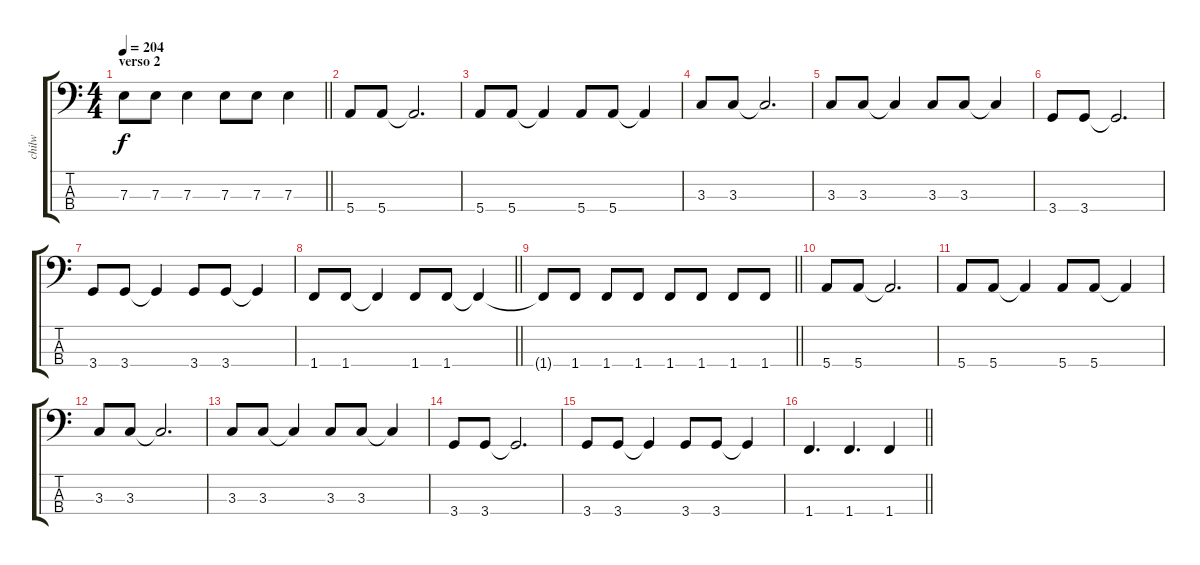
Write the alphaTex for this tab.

\track ("chilw" "chilw") {instrument electricbassfinger}
\staff {score tabs}
\tuning (G2 D2 A1 E1) {hide}
\ts (4 4)
\section ("" "verso 2")
\tempo 204
\clef f4
\barLineRight lightlight
\ks c
7.3{t}.8{dy f} 7.3.8 7.3.4 7.3.8 7.3.8 7.3.4 |
5.4.8 5.4.8 5.4{t}.2{d} |
5.4.8 5.4.8 5.4{t}.4 5.4.8 5.4.8 5.4{t}.4 |
3.3.8 3.3.8 3.3{t}.2{d} |
3.3.8 3.3.8 3.3{t}.4 3.3.8 3.3.8 3.3{t}.4 |
3.4.8 3.4.8 3.4{t}.2{d} |
3.4.8 3.4.8 3.4{t}.4 3.4.8 3.4.8 3.4{t}.4 |
\barLineRight lightlight
1.4.8 1.4.8 1.4{t}.4 1.4.8 1.4.8 1.4{t}.4 |
\section ("" "")
\barLineRight lightlight
1.4{t}.8 1.4.8 1.4.8 1.4.8 1.4.8 1.4.8 1.4.8 1.4.8 |
5.4.8 5.4.8 5.4{t}.2{d} |
5.4.8 5.4.8 5.4{t}.4 5.4.8 5.4.8 5.4{t}.4 |
3.3.8 3.3.8 3.3{t}.2{d} |
3.3.8 3.3.8 3.3{t}.4 3.3.8 3.3.8 3.3{t}.4 |
3.4.8 3.4.8 3.4{t}.2{d} |
3.4.8 3.4.8 3.4{t}.4 3.4.8 3.4.8 3.4{t}.4 |
\barLineRight lightlight
1.4.4{d} 1.4.4{d} 1.4.4
